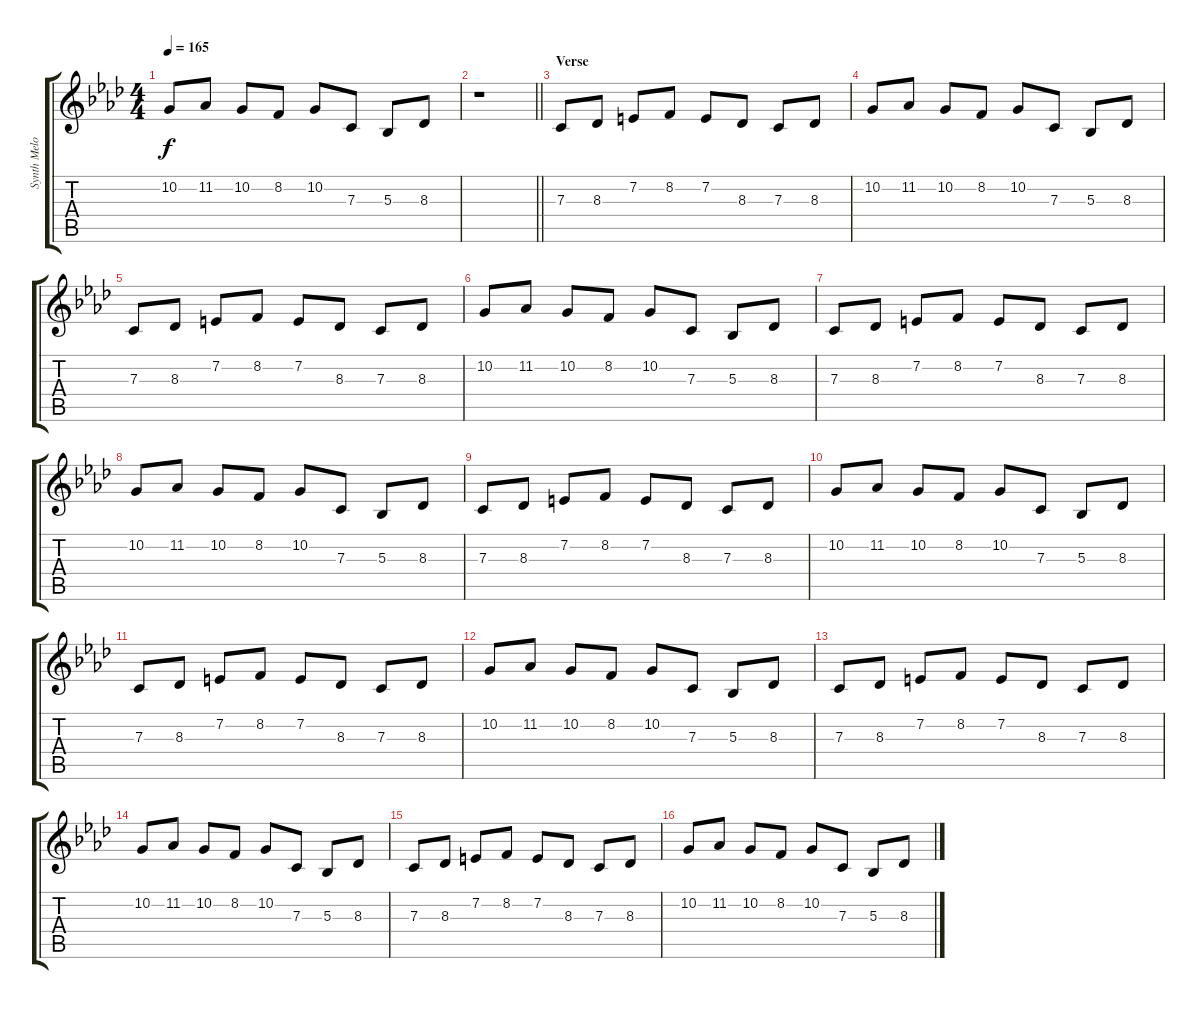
\track ("Synth Melody Koto" "Synth Melo") {instrument koto}
\staff {score tabs}
\tuning (D4 A3 F3 C3 G2 C2) {hide}
\ts (4 4)
\tempo 165
\clef g2
\ks ab
10.2.8{dy f} 11.2.8 10.2.8 8.2.8 10.2.8 7.3.8 5.3.8 8.3.8 |
\barLineRight lightlight
r.1 |
\section ("" "Verse")
7.3.8 8.3.8 7.2.8 8.2.8 7.2.8 8.3.8 7.3.8 8.3.8 |
10.2.8 11.2.8 10.2.8 8.2.8 10.2.8 7.3.8 5.3.8 8.3.8 |
7.3.8 8.3.8 7.2.8 8.2.8 7.2.8 8.3.8 7.3.8 8.3.8 |
10.2.8 11.2.8 10.2.8 8.2.8 10.2.8 7.3.8 5.3.8 8.3.8 |
7.3.8 8.3.8 7.2.8 8.2.8 7.2.8 8.3.8 7.3.8 8.3.8 |
10.2.8 11.2.8 10.2.8 8.2.8 10.2.8 7.3.8 5.3.8 8.3.8 |
7.3.8 8.3.8 7.2.8 8.2.8 7.2.8 8.3.8 7.3.8 8.3.8 |
10.2.8 11.2.8 10.2.8 8.2.8 10.2.8 7.3.8 5.3.8 8.3.8 |
7.3.8 8.3.8 7.2.8 8.2.8 7.2.8 8.3.8 7.3.8 8.3.8 |
10.2.8 11.2.8 10.2.8 8.2.8 10.2.8 7.3.8 5.3.8 8.3.8 |
7.3.8 8.3.8 7.2.8 8.2.8 7.2.8 8.3.8 7.3.8 8.3.8 |
10.2.8 11.2.8 10.2.8 8.2.8 10.2.8 7.3.8 5.3.8 8.3.8 |
7.3.8 8.3.8 7.2.8 8.2.8 7.2.8 8.3.8 7.3.8 8.3.8 |
10.2.8 11.2.8 10.2.8 8.2.8 10.2.8 7.3.8 5.3.8 8.3.8
